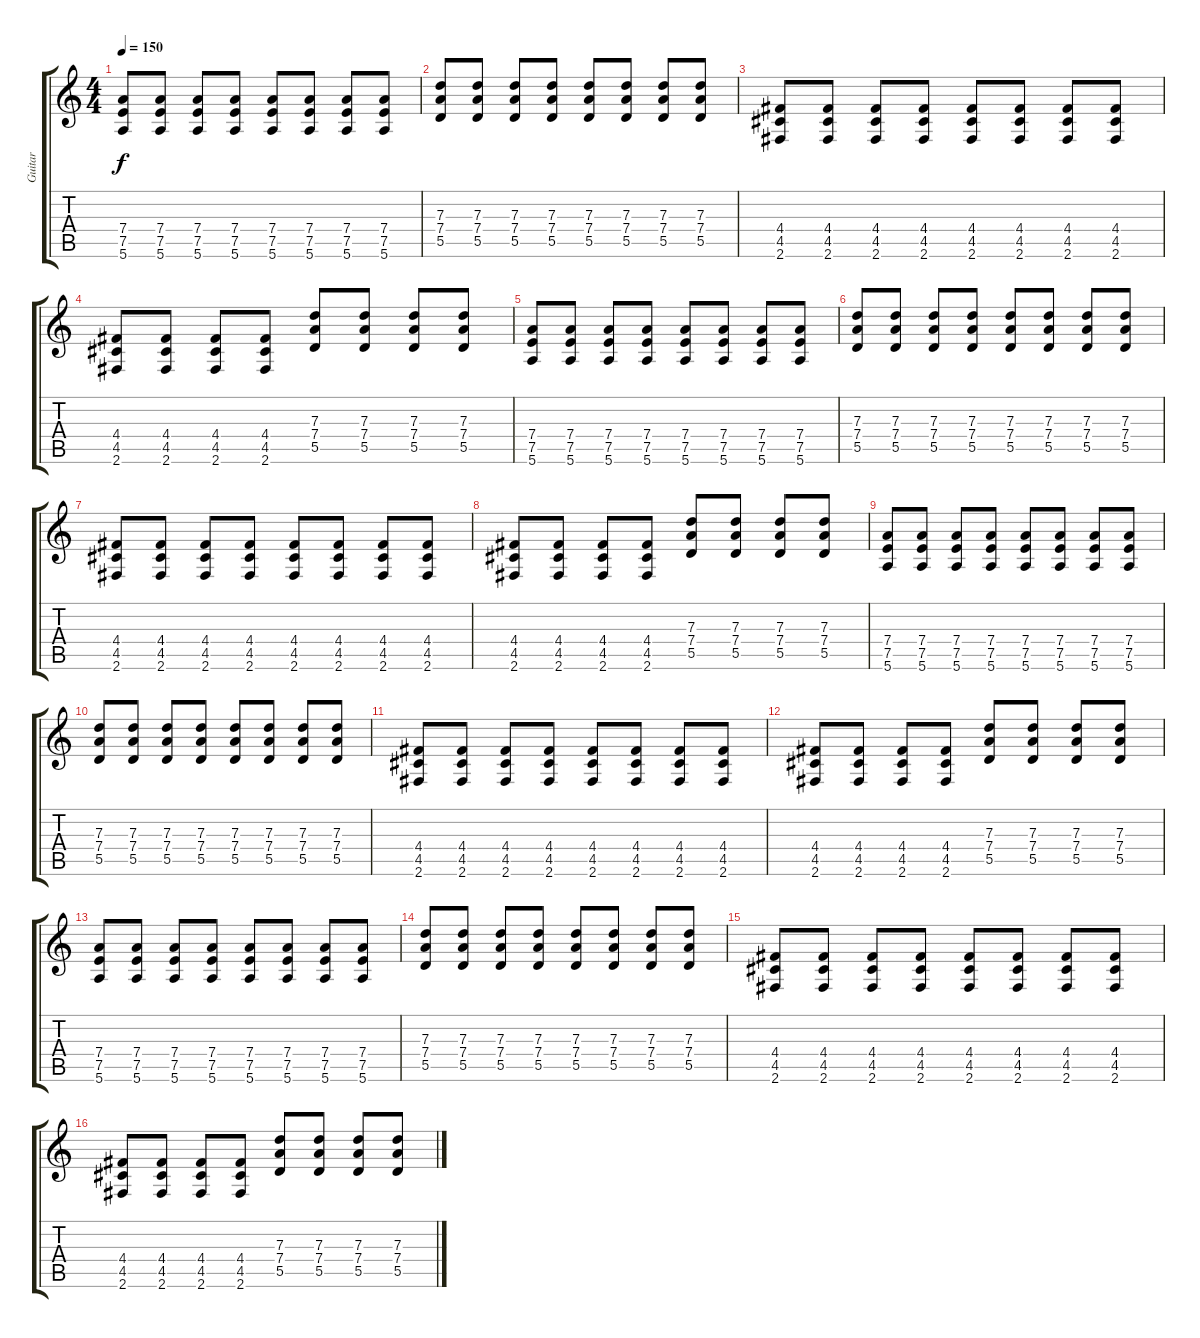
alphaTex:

\track ("Guitar" "Guitar") {instrument distortionguitar}
\staff {score tabs}
\tuning (E4 B3 G3 D3 A2 E2) {hide}
\ts (4 4)
\tempo 150
\clef g2
\ks c
(7.4 7.5 5.6).8{dy f} (7.4 7.5 5.6).8 (7.4 7.5 5.6).8 (7.4 7.5 5.6).8 (7.4 7.5 5.6).8 (7.4 7.5 5.6).8 (7.4 7.5 5.6).8 (7.4 7.5 5.6).8 |
(7.3 7.4 5.5).8 (7.3 7.4 5.5).8 (7.3 7.4 5.5).8 (7.3 7.4 5.5).8 (7.3 7.4 5.5).8 (7.3 7.4 5.5).8 (7.3 7.4 5.5).8 (7.3 7.4 5.5).8 |
(4.4 4.5 2.6).8 (4.4 4.5 2.6).8 (4.4 4.5 2.6).8 (4.4 4.5 2.6).8 (4.4 4.5 2.6).8 (4.4 4.5 2.6).8 (4.4 4.5 2.6).8 (4.4 4.5 2.6).8 |
(4.4 4.5 2.6).8 (4.4 4.5 2.6).8 (4.4 4.5 2.6).8 (4.4 4.5 2.6).8 (7.3 7.4 5.5).8 (7.3 7.4 5.5).8 (7.3 7.4 5.5).8 (7.3 7.4 5.5).8 |
(7.4 7.5 5.6).8 (7.4 7.5 5.6).8 (7.4 7.5 5.6).8 (7.4 7.5 5.6).8 (7.4 7.5 5.6).8 (7.4 7.5 5.6).8 (7.4 7.5 5.6).8 (7.4 7.5 5.6).8 |
(7.3 7.4 5.5).8 (7.3 7.4 5.5).8 (7.3 7.4 5.5).8 (7.3 7.4 5.5).8 (7.3 7.4 5.5).8 (7.3 7.4 5.5).8 (7.3 7.4 5.5).8 (7.3 7.4 5.5).8 |
(4.4 4.5 2.6).8 (4.4 4.5 2.6).8 (4.4 4.5 2.6).8 (4.4 4.5 2.6).8 (4.4 4.5 2.6).8 (4.4 4.5 2.6).8 (4.4 4.5 2.6).8 (4.4 4.5 2.6).8 |
(4.4 4.5 2.6).8 (4.4 4.5 2.6).8 (4.4 4.5 2.6).8 (4.4 4.5 2.6).8 (7.3 7.4 5.5).8 (7.3 7.4 5.5).8 (7.3 7.4 5.5).8 (7.3 7.4 5.5).8 |
(7.4 7.5 5.6).8 (7.4 7.5 5.6).8 (7.4 7.5 5.6).8 (7.4 7.5 5.6).8 (7.4 7.5 5.6).8 (7.4 7.5 5.6).8 (7.4 7.5 5.6).8 (7.4 7.5 5.6).8 |
(7.3 7.4 5.5).8 (7.3 7.4 5.5).8 (7.3 7.4 5.5).8 (7.3 7.4 5.5).8 (7.3 7.4 5.5).8 (7.3 7.4 5.5).8 (7.3 7.4 5.5).8 (7.3 7.4 5.5).8 |
(4.4 4.5 2.6).8 (4.4 4.5 2.6).8 (4.4 4.5 2.6).8 (4.4 4.5 2.6).8 (4.4 4.5 2.6).8 (4.4 4.5 2.6).8 (4.4 4.5 2.6).8 (4.4 4.5 2.6).8 |
(4.4 4.5 2.6).8 (4.4 4.5 2.6).8 (4.4 4.5 2.6).8 (4.4 4.5 2.6).8 (7.3 7.4 5.5).8 (7.3 7.4 5.5).8 (7.3 7.4 5.5).8 (7.3 7.4 5.5).8 |
(7.4 7.5 5.6).8 (7.4 7.5 5.6).8 (7.4 7.5 5.6).8 (7.4 7.5 5.6).8 (7.4 7.5 5.6).8 (7.4 7.5 5.6).8 (7.4 7.5 5.6).8 (7.4 7.5 5.6).8 |
(7.3 7.4 5.5).8 (7.3 7.4 5.5).8 (7.3 7.4 5.5).8 (7.3 7.4 5.5).8 (7.3 7.4 5.5).8 (7.3 7.4 5.5).8 (7.3 7.4 5.5).8 (7.3 7.4 5.5).8 |
(4.4 4.5 2.6).8 (4.4 4.5 2.6).8 (4.4 4.5 2.6).8 (4.4 4.5 2.6).8 (4.4 4.5 2.6).8 (4.4 4.5 2.6).8 (4.4 4.5 2.6).8 (4.4 4.5 2.6).8 |
(4.4 4.5 2.6).8 (4.4 4.5 2.6).8 (4.4 4.5 2.6).8 (4.4 4.5 2.6).8 (7.3 7.4 5.5).8 (7.3 7.4 5.5).8 (7.3 7.4 5.5).8 (7.3 7.4 5.5).8
